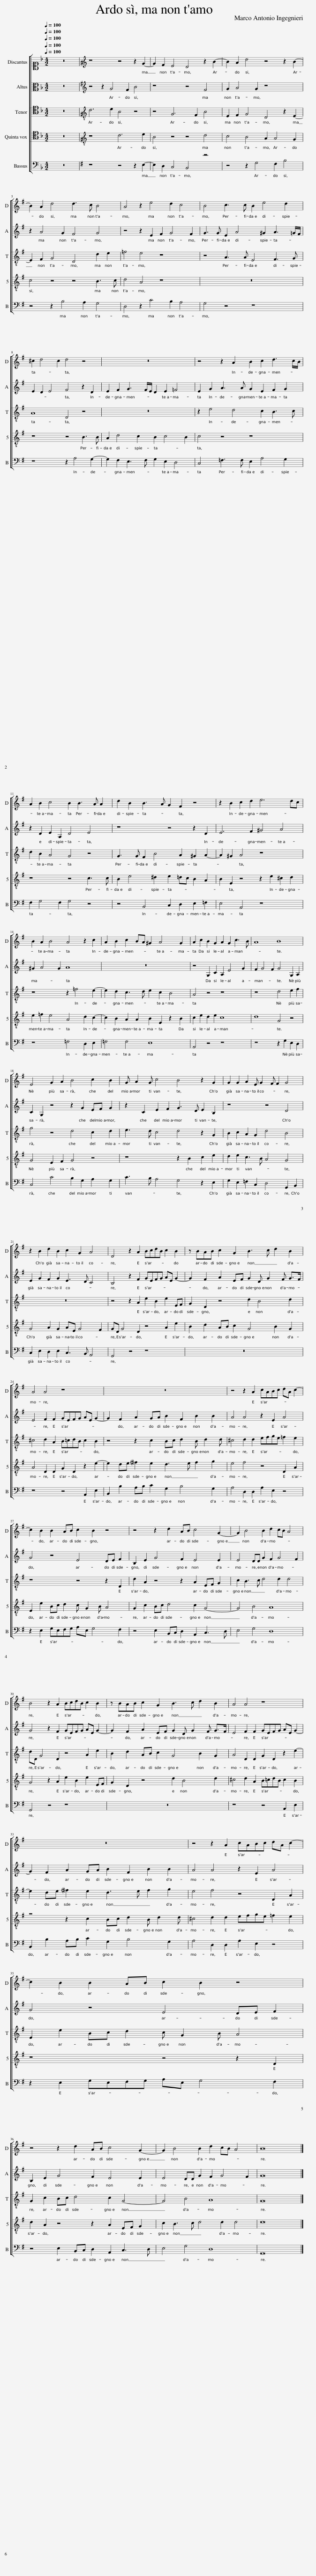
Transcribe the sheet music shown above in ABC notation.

X:1
%%score [ 1 2 [ 3 4 ] 5 ]
L:1/8
Q:1/4=100
M:4/2
I:linebreak $
K:F
V:1 alto1
V:2 alto
V:3 tenor
V:4 tenor
V:5 bass
V:1
 z16 |[K:G][K:treble] z8 z4 z2 G2- | G2 F2 E4 D4 z2 B2- | B2 A2 d4 z4 z2 B2- |$ B2 A2 d4 d3 c B4 | %5
 A4 z2 e4 d2 c4 | B4 c3 c B2 e4 d2 |$ ^c2 d4 c2 d4 z4 | z16 | z4 z2 A2 B2 c2 d3 c/B/ |$ %10
 A2 B2 c4 B2 B3 A A2 | d2 B2 B3 A G2 F2 z4 | z2 B2 c2 d2 e6 dc |$ B2 A2 B4 A4 z2 c2 | A2 B2 c2 BA ^G2 A4 G2 | %15
 A2 c2 B2 G2 A2 G2 c3 B | A8 B8 |$ E4 G2 A2 B4 c2 B2 | G A2 G c4 B4 z2 G2 | G2 G2 A2 E G2 F F2 G4 |$ %20
 z2 B2 d2 B2 c2 G2 A4 | D4 z2 A2 BcdB c2 B2 | z BAB c2 G2 B3 c d2 B2 |$ A4 A4 z8 | z16 | %25
 z4 z2 A2 cABc dA c2- |$ c2 B2 B2 AB c2 B2 z4 | z4 z2 d2 AB c4 G2- | G2 B4 B2 d2 cB A4 |$ B4 z2 A2 BcdB c2 B2 | %30
 z BAB c2 G2 B3 c d2 B2 | A4 A4 z8 |$ z16 | z4 z2 A2 cABc dA c2- |$ c2 B2 B2 AB c2 B2 z4 |$ %35
 z4 z2 d2 AB c4 G2- | G2 B4 B2 d2 cB A4 | B16 |] %38
V:2
 z16 |[K:G][K:treble] z4 z2 G4 F2 B4 | z8 z4 F4 | G2 A4 G2 z8 |$ z2 A4 G2 F4 G4 | %5
 z4 z2 E2 F2 G4 F2 | G3 G E2 A4 ^G2 A3 =G/F/ |$ E2 D2 E4 F4 z2 D2 | E2 F2 G3 F/E/ D2 E2 =F4 | E2 G2 A3 A G2 E2 F2 G2 |$ %10
 z2 D2 E2 A,2 D4 E4 | z8 z4 z2 D2 | E6 F2 ^G4 A4 |$ ^G2 A4 G2 A8 | z16 | %15
 z4 G,2 C2 A,2 E4 G2 | F2 G4 F2 G4 G,2 A,2 |$ C2 G,2 z4 z2 G2 EF G2 | z2 C2 E2 F2 G3 D E2 B,2 | z8 z4 D4 |$ %20
 E2 G2 F2 G2 E3 D C4 | B,4 z2 F2 GEFG AE G2- | G2 F2 A2 EF G2 D G2 F G>F |$ E4 F2 F2 GEFG AE G2- | G2 F2 A2 GA B2 F2 B2 B2 | %25
 A4 A4 z2 E2 A4 |$ G4 z4 E4 DE F2 | B,2 E2 G4 F2 E4 E2 | E4 DD G2 F2 G4 F2 |$ G4 z2 F2 GEFG AE G2- | %30
 G2 F2 A2 EF G2 D G2 F G>F | E4 F2 F2 GEFG AE G2- |$ G2 F2 A2 GA B2 F2 B2 B2 | A4 A4 z2 E2 A4 |$ G4 z4 E4 DE F2 |$ %35
 B,2 E2 G4 F2 E4 E2 | E4 DD G2 F2 G4 F2 | G16 |] %38
V:3
 z16 |[K:G][K:treble-8] d6 e2 B4 z4 | z4 G6 F2 B4 | E2 F2 G4 D4 z2 E2- |$ E2 F2 G4 D4 d2 e2 | %5
 =f4 e4 z8 | z4 A3 A E4 F3 G |$ A8 D4 z4 | z16 | z2 e4 d4 c2 B3 c |$ %10
 d2 B2 A4 G4 z4 | G3 G F2 B4 A2 ^G2 A2- | A2 ^G2 A4 z8 |$ z8 z2 =f4 e2- | e2 d2 c3 d e2 c2 B4 | %15
 A4 z4 z8 | z8 d4 e2 f2 |$ g4 z4 d4 c2 d2 | e3 d c4 d4 z2 G2 | B2 c2 A2 G2 d4 B4 |$ %20
 z16 | z4 z2 A2 e2 B2 e2 EF | G2 D2 z4 d2 B4 d2 |$ ^c4 d2 A2 B=cdB c2 B2 | z4 z2 c2 Bc d2 B d2 d | %25
 ^c4 d2 d2 efge =f2 e2 |$ z8 z4 z2 D2 | d2 A2 z4 z2 A2 EF G2 | c2 B3 c d4 d2 d4 |$ dD G4 D2 z4 A2 e2 | %30
 B2 d2 AB c2 G4 B2 G2 | A4 D2 D2 G2 D2 z2 e2- |$ e2 de !courtesy!^f2 e2 d3 e f2 g2 | e4 f4 z4 D2 A2 |$ E2 e2 Bc d2 c G2 B A4 |$ %35
 G2 c2 Bc d4 c2 G4- | G4 B4 A8 | G16 |] %38
V:4
 z16 |[K:G][K:treble-8] z8 d6 e2 | B4 z4 z4 d4 | c4 B4 A2 A4 G2 |$ c4 z4 z4 B3 c | %5
 d4 A4 z8 | z16 |$ z8 z4 B3 B | A2 d4 c2 B2 c4 B2 | c4 z4 z8 |$ %10
 z8 z4 c3 c | B2 e4 ^d2 e2 =dc B2 A2 | B2 E2 z4 z2 e2 ^c2 d2 |$ e2 =f2 e4 A4 d2 c2- | c2 B2 A2 A2 B2 E2 z2 B2 | %15
 c2 e2 d2 e2 c8 | d8 G4 z4 |$ G4 E2 F2 G4 z4 | z8 z2 B2 c2 e2 | d2 e2 c3 B A4 G4 |$ %20
 G4 A2 G2 AE G4 F2 | GD G4 D2 z4 A2 e2 | B2 d2 AB c2 G4 B2 G2 |$ A4 D2 D2 G2 D2 z2 e2- | e2 de !courtesy!^f2 e2 d3 e f2 g2 | %25
 e4 f4 z4 D2 A2 |$ E2 e2 Bc d2 c G2 B A4 | G2 c2 Bc d4 c2 G4- | G4 B4 A8 |$ G4 z2 A2 e2 B2 e2 EF | %30
 G2 D2 z4 d2 B4 d2 | ^c4 d2 A2 B=cdB c2 B2 |$ z4 z2 c2 Bc d2 B d2 d | ^c4 d2 d2 efge =f2 e2 |$ z8 z4 z2 D2 |$ %35
 d2 A2 z4 z2 A2 EF G2 | c2 B3 c d4 d2 d4 | d16 |] %38
V:5
 z16 |[K:G] z8 z4 z2 E,2- | E,2 D,2 C,4 B,,4 z4 | z4 z2 G,4 F,2 B,4 |$ z4 z2 B,4 A,2 G,4 | %5
 D,4 z2 C4 B,2 A,4 | G,4 z4 z8 |$ z8 z2 A,4 G,2- | G,2 F,2 E,3 F, G,2 E,2 D,4 | C,4 =F,3 F, E,2 A,4 G,2 |$ %10
 F,2 G,4 F,2 G,4 z4 | z4 B,,4 C,2 D,2 E,2 =F,2 | E,4 A,,4 z8 |$ z8 =F,4 D,2 E,2 | =F,4 F,4 E,8 | %15
 A,,4 z4 z8 | z8 z2 G,2 E,2 D,2 |$ C,4 C4 B,2 G,2 A,2 G,2 | C3 B, A,4 G,4 z2 E,2 | G,2 E,2 =F,2 C,2 D,4 G,,2 B,,2 |$ %20
 C,2 E,2 D,2 E,2 C,3 B,, A,,4 | G,,4 z4 z8 | z16 |$ z8 z4 A,,2 E,2 | B,,2 B,2 A,B, C2 G,2 B,4 G,2 | %25
 A,4 D,2 D,2 A,2 E,2 z4 |$ z2 E,2 G,E,F,G, A,E, G,4 F,2 | z4 E,2 B,,C, D,2 A,,2 C,3 D, | E,4 G,4 D,8 |$ G,,4 z4 z8 | %30
 z16 | z8 z4 A,,2 E,2 |$ B,,2 B,2 A,B, C2 G,2 B,4 G,2 | A,4 D,2 D,2 A,2 E,2 z4 |$ z2 E,2 G,E,F,G, A,E, G,4 F,2 |$ %35
 z4 E,2 B,,C, D,2 A,,2 C,3 D, | E,4 G,4 D,8 | G,,16 |] %38
